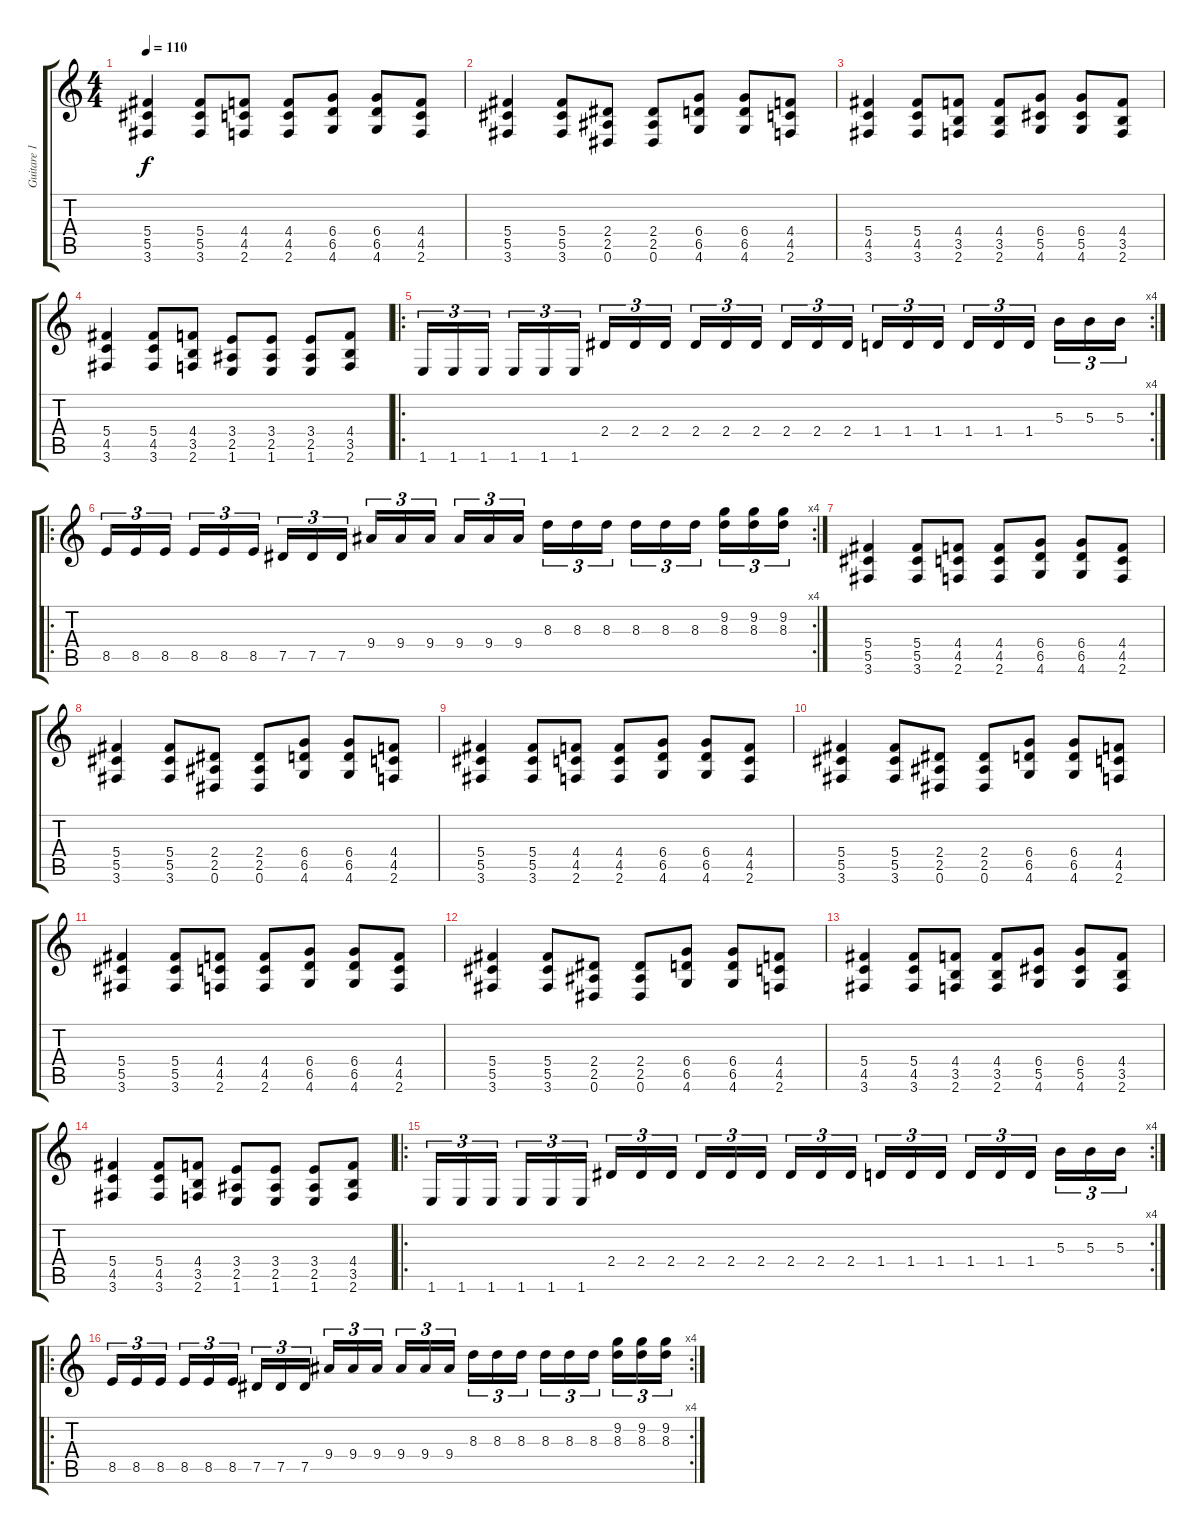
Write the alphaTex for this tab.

\track ("Guitare 1" "Guitare 1") {instrument distortionguitar}
\staff {score tabs}
\tuning (Eb4 Bb3 Gb3 Db3 Ab2 Eb2) {hide}
\ts (4 4)
\tempo 110
\clef g2
\ks c
(5.4 5.5 3.6).4{dy f} (5.4 5.5 3.6).8 (4.4 4.5 2.6).8 (4.4 4.5 2.6).8 (6.4 6.5 4.6).8 (6.4 6.5 4.6).8 (4.4 4.5 2.6).8 |
(5.4 5.5 3.6).4 (5.4 5.5 3.6).8 (2.4 2.5 0.6).8 (2.4 2.5 0.6).8 (6.4 6.5 4.6).8 (6.4 6.5 4.6).8 (4.4 4.5 2.6).8 |
(5.4 4.5 3.6).4 (5.4 4.5 3.6).8 (4.4 3.5 2.6).8 (4.4 3.5 2.6).8 (6.4 5.5 4.6).8 (6.4 5.5 4.6).8 (4.4 3.5 2.6).8 |
(5.4 4.5 3.6).4 (5.4 4.5 3.6).8 (4.4 3.5 2.6).8 (3.4 2.5 1.6).8 (3.4 2.5 1.6).8 (3.4 2.5 1.6).8 (4.4 3.5 2.6).8 |
\ro
\rc 4
1.6.16{tu (3 2)} 1.6.16{tu (3 2)} 1.6.16{tu (3 2) beam splitsecondary} 1.6.16{tu (3 2)} 1.6.16{tu (3 2)} 1.6.16{tu (3 2)} 2.4.16{tu (3 2)} 2.4.16{tu (3 2)} 2.4.16{tu (3 2) beam splitsecondary} 2.4.16{tu (3 2)} 2.4.16{tu (3 2)} 2.4.16{tu (3 2)} 2.4.16{tu (3 2)} 2.4.16{tu (3 2)} 2.4.16{tu (3 2) beam splitsecondary} 1.4.16{tu (3 2)} 1.4.16{tu (3 2)} 1.4.16{tu (3 2)} 1.4.16{tu (3 2)} 1.4.16{tu (3 2)} 1.4.16{tu (3 2) beam splitsecondary} 5.3.16{tu (3 2)} 5.3.16{tu (3 2)} 5.3.16{tu (3 2)} |
\ro
\rc 4
8.5.16{tu (3 2)} 8.5.16{tu (3 2)} 8.5.16{tu (3 2) beam splitsecondary} 8.5.16{tu (3 2)} 8.5.16{tu (3 2)} 8.5.16{tu (3 2)} 7.5.16{tu (3 2)} 7.5.16{tu (3 2)} 7.5.16{tu (3 2) beam splitsecondary} 9.4.16{tu (3 2)} 9.4.16{tu (3 2)} 9.4.16{tu (3 2)} 9.4.16{tu (3 2)} 9.4.16{tu (3 2)} 9.4.16{tu (3 2) beam splitsecondary} 8.3.16{tu (3 2)} 8.3.16{tu (3 2)} 8.3.16{tu (3 2)} 8.3.16{tu (3 2)} 8.3.16{tu (3 2)} 8.3.16{tu (3 2) beam splitsecondary} (9.2 8.3).16{tu (3 2)} (9.2 8.3).16{tu (3 2)} (9.2 8.3).16{tu (3 2)} |
(5.4 5.5 3.6).4 (5.4 5.5 3.6).8 (4.4 4.5 2.6).8 (4.4 4.5 2.6).8 (6.4 6.5 4.6).8 (6.4 6.5 4.6).8 (4.4 4.5 2.6).8 |
(5.4 5.5 3.6).4 (5.4 5.5 3.6).8 (2.4 2.5 0.6).8 (2.4 2.5 0.6).8 (6.4 6.5 4.6).8 (6.4 6.5 4.6).8 (4.4 4.5 2.6).8 |
(5.4 5.5 3.6).4 (5.4 5.5 3.6).8 (4.4 4.5 2.6).8 (4.4 4.5 2.6).8 (6.4 6.5 4.6).8 (6.4 6.5 4.6).8 (4.4 4.5 2.6).8 |
(5.4 5.5 3.6).4 (5.4 5.5 3.6).8 (2.4 2.5 0.6).8 (2.4 2.5 0.6).8 (6.4 6.5 4.6).8 (6.4 6.5 4.6).8 (4.4 4.5 2.6).8 |
(5.4 5.5 3.6).4 (5.4 5.5 3.6).8 (4.4 4.5 2.6).8 (4.4 4.5 2.6).8 (6.4 6.5 4.6).8 (6.4 6.5 4.6).8 (4.4 4.5 2.6).8 |
(5.4 5.5 3.6).4 (5.4 5.5 3.6).8 (2.4 2.5 0.6).8 (2.4 2.5 0.6).8 (6.4 6.5 4.6).8 (6.4 6.5 4.6).8 (4.4 4.5 2.6).8 |
(5.4 4.5 3.6).4 (5.4 4.5 3.6).8 (4.4 3.5 2.6).8 (4.4 3.5 2.6).8 (6.4 5.5 4.6).8 (6.4 5.5 4.6).8 (4.4 3.5 2.6).8 |
(5.4 4.5 3.6).4 (5.4 4.5 3.6).8 (4.4 3.5 2.6).8 (3.4 2.5 1.6).8 (3.4 2.5 1.6).8 (3.4 2.5 1.6).8 (4.4 3.5 2.6).8 |
\ro
\rc 4
1.6.16{tu (3 2)} 1.6.16{tu (3 2)} 1.6.16{tu (3 2) beam splitsecondary} 1.6.16{tu (3 2)} 1.6.16{tu (3 2)} 1.6.16{tu (3 2)} 2.4.16{tu (3 2)} 2.4.16{tu (3 2)} 2.4.16{tu (3 2) beam splitsecondary} 2.4.16{tu (3 2)} 2.4.16{tu (3 2)} 2.4.16{tu (3 2)} 2.4.16{tu (3 2)} 2.4.16{tu (3 2)} 2.4.16{tu (3 2) beam splitsecondary} 1.4.16{tu (3 2)} 1.4.16{tu (3 2)} 1.4.16{tu (3 2)} 1.4.16{tu (3 2)} 1.4.16{tu (3 2)} 1.4.16{tu (3 2) beam splitsecondary} 5.3.16{tu (3 2)} 5.3.16{tu (3 2)} 5.3.16{tu (3 2)} |
\ro
\rc 4
8.5.16{tu (3 2)} 8.5.16{tu (3 2)} 8.5.16{tu (3 2) beam splitsecondary} 8.5.16{tu (3 2)} 8.5.16{tu (3 2)} 8.5.16{tu (3 2)} 7.5.16{tu (3 2)} 7.5.16{tu (3 2)} 7.5.16{tu (3 2) beam splitsecondary} 9.4.16{tu (3 2)} 9.4.16{tu (3 2)} 9.4.16{tu (3 2)} 9.4.16{tu (3 2)} 9.4.16{tu (3 2)} 9.4.16{tu (3 2) beam splitsecondary} 8.3.16{tu (3 2)} 8.3.16{tu (3 2)} 8.3.16{tu (3 2)} 8.3.16{tu (3 2)} 8.3.16{tu (3 2)} 8.3.16{tu (3 2) beam splitsecondary} (9.2 8.3).16{tu (3 2)} (9.2 8.3).16{tu (3 2)} (9.2 8.3).16{tu (3 2)}
